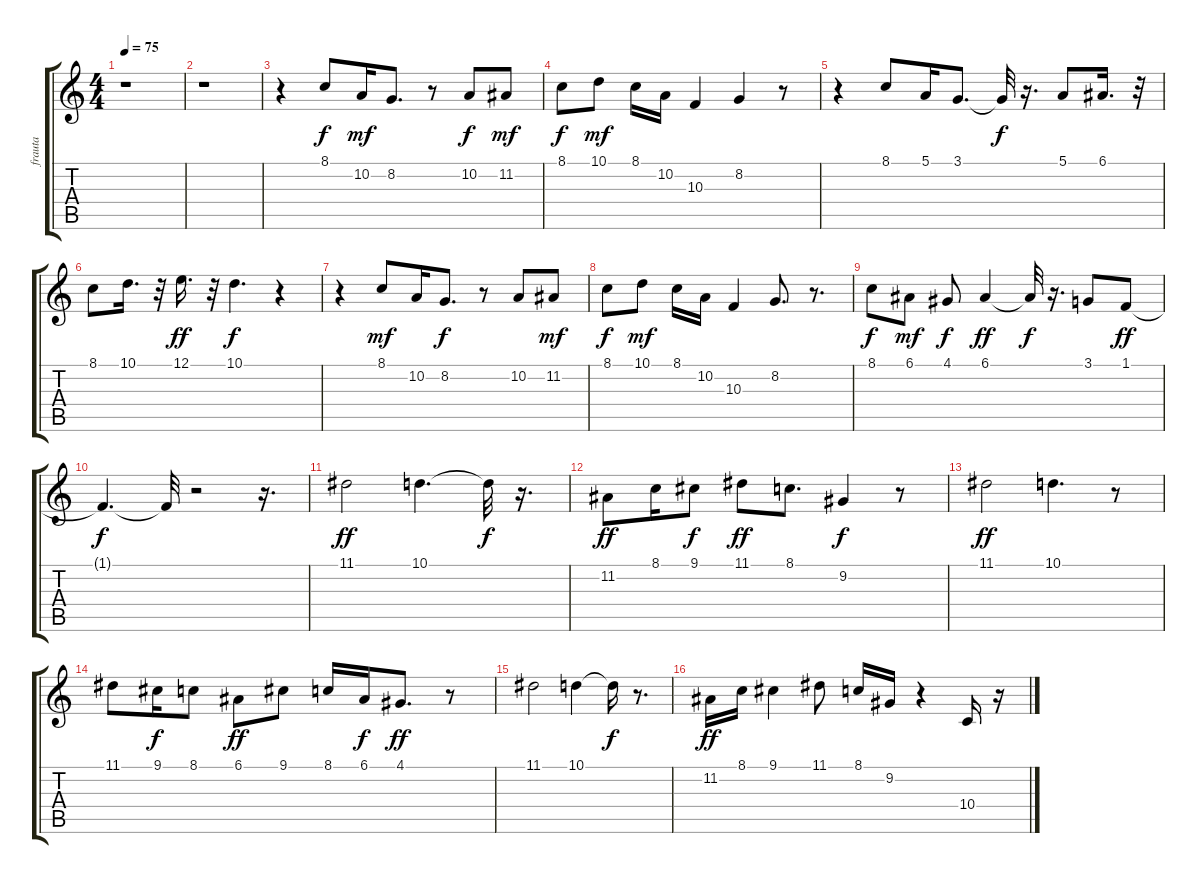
\track ("frauta" "frauta") {instrument flute}
\staff {score tabs}
\tuning (E4 B3 G3 D3 A2 E2) {hide}
\ts (4 4)
\tempo 75
\clef g2
\ks c
r.1{dy f} |
r.1 |
r.4 8.1.8 10.2.16{dy mf} 8.2.8{d} r.8 10.2.8{dy f} 11.2.8{dy mf} |
8.1.8{dy f} 10.1.8{dy mf} 8.1.16 10.2.16 10.3.4 8.2.4 r.8 |
r.4 8.1.8 5.1.16 3.1.8{d} 3.1{t}.32{dy f} r.16{d} 5.1.8 6.1.16{d} r.32 |
8.1.8 10.1.16{d} r.32 12.1.16{d dy ff} r.32 10.1.4{d dy f} r.4 |
r.4 8.1.8{dy mf} 10.2.16 8.2.8{d dy f} r.8 10.2.8 11.2.8{dy mf} |
8.1.8{dy f} 10.1.8{dy mf} 8.1.16 10.2.16 10.3.4 8.2.8{d} r.8{d} |
8.1.8{dy f} 6.1.8{dy mf} 4.1.8{dy f} 6.1.4{dy ff} 6.1{t}.32{dy f} r.16{d} 3.1.8 1.1.8{dy ff} |
1.1{t}.4{d dy f} 1.1{t}.32 r.2 r.16{d} |
11.1.2{dy ff} 10.1.4{d} 10.1{t}.32{dy f} r.16{d} |
11.2.8{dy ff} 8.1.16 9.1.8{dy f} 11.1.8{dy ff} 8.1.8{d} 9.2.4{dy f} r.8 |
11.1.2{dy ff} 10.1.4{d} r.8 |
11.1.8 9.1.16{dy f} 8.1.8 6.1.8{dy ff} 9.1.8 8.1.16 6.1.16{dy f} 4.1.8{d dy ff} r.8 |
11.1.2 10.1.4 10.1{t}.16{dy f} r.8{d} |
11.2.16{dy ff} 8.1.16 9.1.4 11.1.8 8.1.16 9.2.16 r.4 10.4.16 r.16
